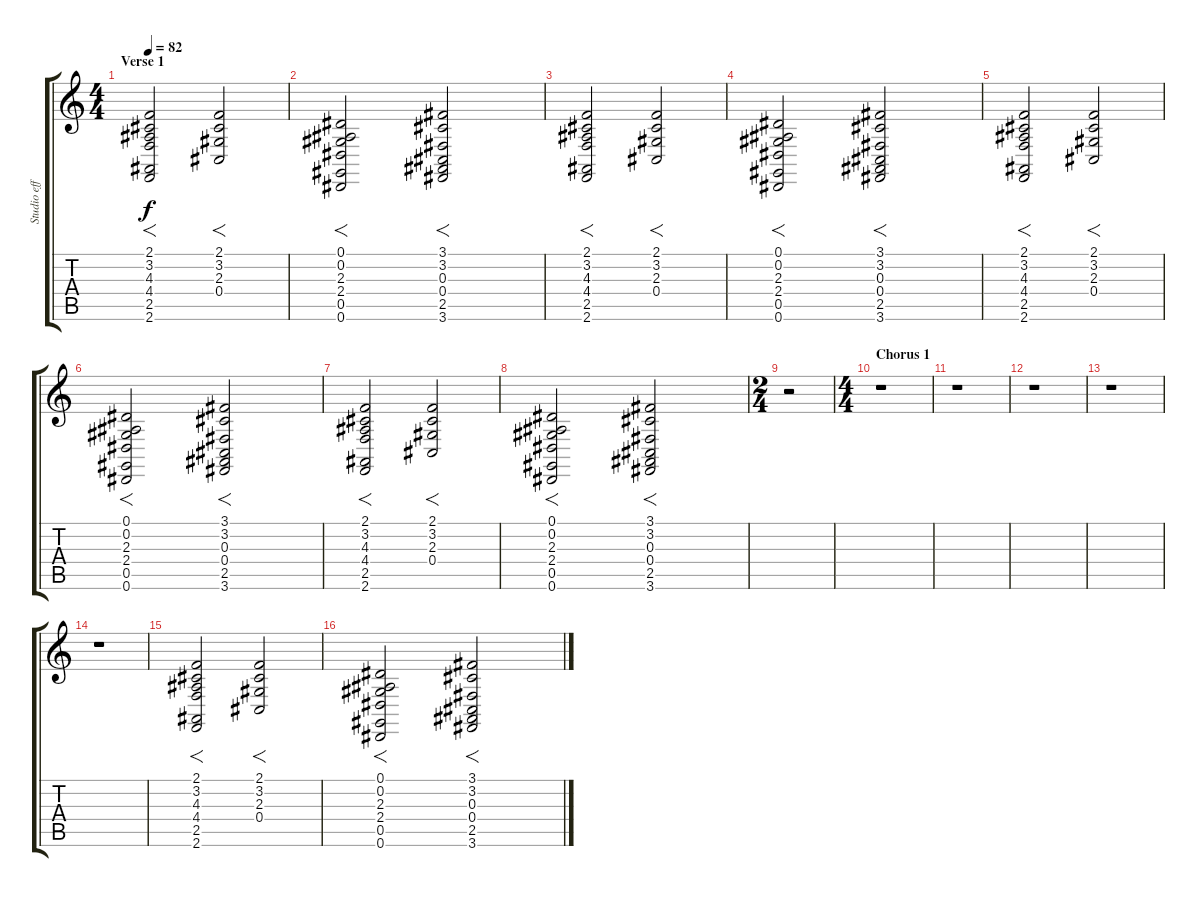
\track ("Studio effects - Guitar Samples" "Studio eff") {instrument synthstrings1}
\staff {score tabs}
\tuning (Eb4 Bb3 Gb3 Db3 Ab2 Eb2) {hide}
\ts (4 4)
\section ("" "Verse 1")
\tempo 82
\clef g2
\ks c
(2.1 3.2 4.3 4.4 2.5 2.6).2{f dy f instrument synthstrings1} (2.1 3.2 2.3 0.4).2{f} |
(0.1 0.2 2.3 2.4 0.5 0.6).2{f} (3.1 3.2 0.3 0.4 2.5 3.6).2{f} |
(2.1 3.2 4.3 4.4 2.5 2.6).2{f} (2.1 3.2 2.3 0.4).2{f} |
(0.1 0.2 2.3 2.4 0.5 0.6).2{f} (3.1 3.2 0.3 0.4 2.5 3.6).2{f} |
(2.1 3.2 4.3 4.4 2.5 2.6).2{f} (2.1 3.2 2.3 0.4).2{f} |
(0.1 0.2 2.3 2.4 0.5 0.6).2{f} (3.1 3.2 0.3 0.4 2.5 3.6).2{f} |
(2.1 3.2 4.3 4.4 2.5 2.6).2{f} (2.1 3.2 2.3 0.4).2{f} |
(0.1 0.2 2.3 2.4 0.5 0.6).2{f} (3.1 3.2 0.3 0.4 2.5 3.6).2{f} |
\ts (2 4)
r.2 |
\ts (4 4)
\section ("" "Chorus 1")
r.1 |
r.1 |
r.1 |
r.1 |
r.1 |
(2.1 3.2 4.3 4.4 2.5 2.6).2{f} (2.1 3.2 2.3 0.4).2{f} |
(0.1 0.2 2.3 2.4 0.5 0.6).2{f} (3.1 3.2 0.3 0.4 2.5 3.6).2{f}
